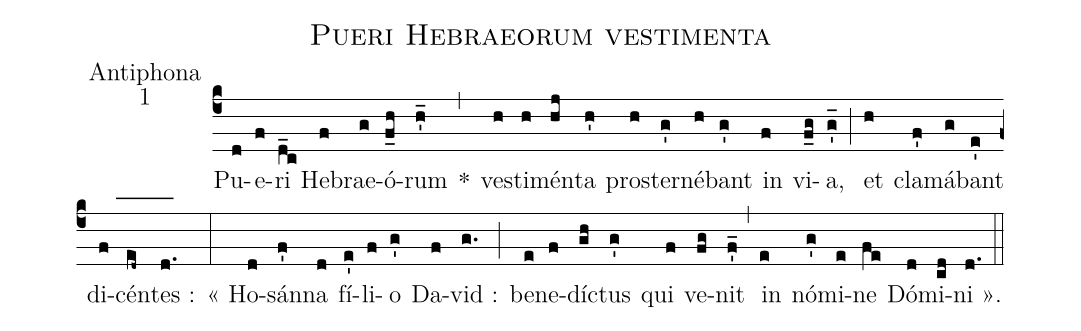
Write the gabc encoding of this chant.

name:Pueri Hebraeorum vestimenta;
office-part:Antiphona;
mode:1;
%%
(c4) _Pu(d)e(f)ri(d_c) He(f)brae(g)ó(f_h)rum(h'_) *(,) ve(h)sti(h)mén(hj)ta(h') pro(h)ster(g')né(h)bant(g')
in(f) vi(f_g)a,(g'_) (;) et(h) cla(f')má(g)bant(e') di(f)cén(ed~)tes~:(d.) (:) « Ho(d)sán(f')na(d) fí(e')li(f)o(g')
Da(f)vid~:(g.) (;) be(e)ne(f)dí(gh)ctus(g') qui(f) ve(fg)nit(f'_) (,) in(e) nó(g')mi(e)ne(fe) Dó(d)mi(cd)ni ».(d.) (::)
